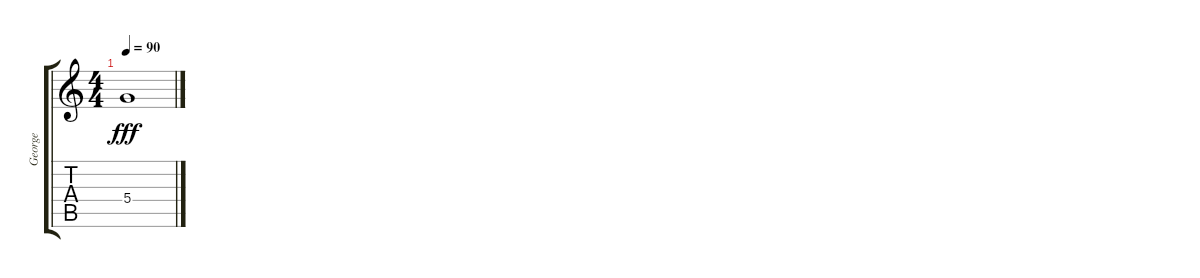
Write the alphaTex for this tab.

\track ("George" "George") {instrument electricguitarclean}
\staff {score tabs}
\tuning (E4 B3 G3 D3 A2 E2) {hide}
\ts (4 4)
\tempo 90
\clef g2
\ks c
5.4.1{dy fff}
